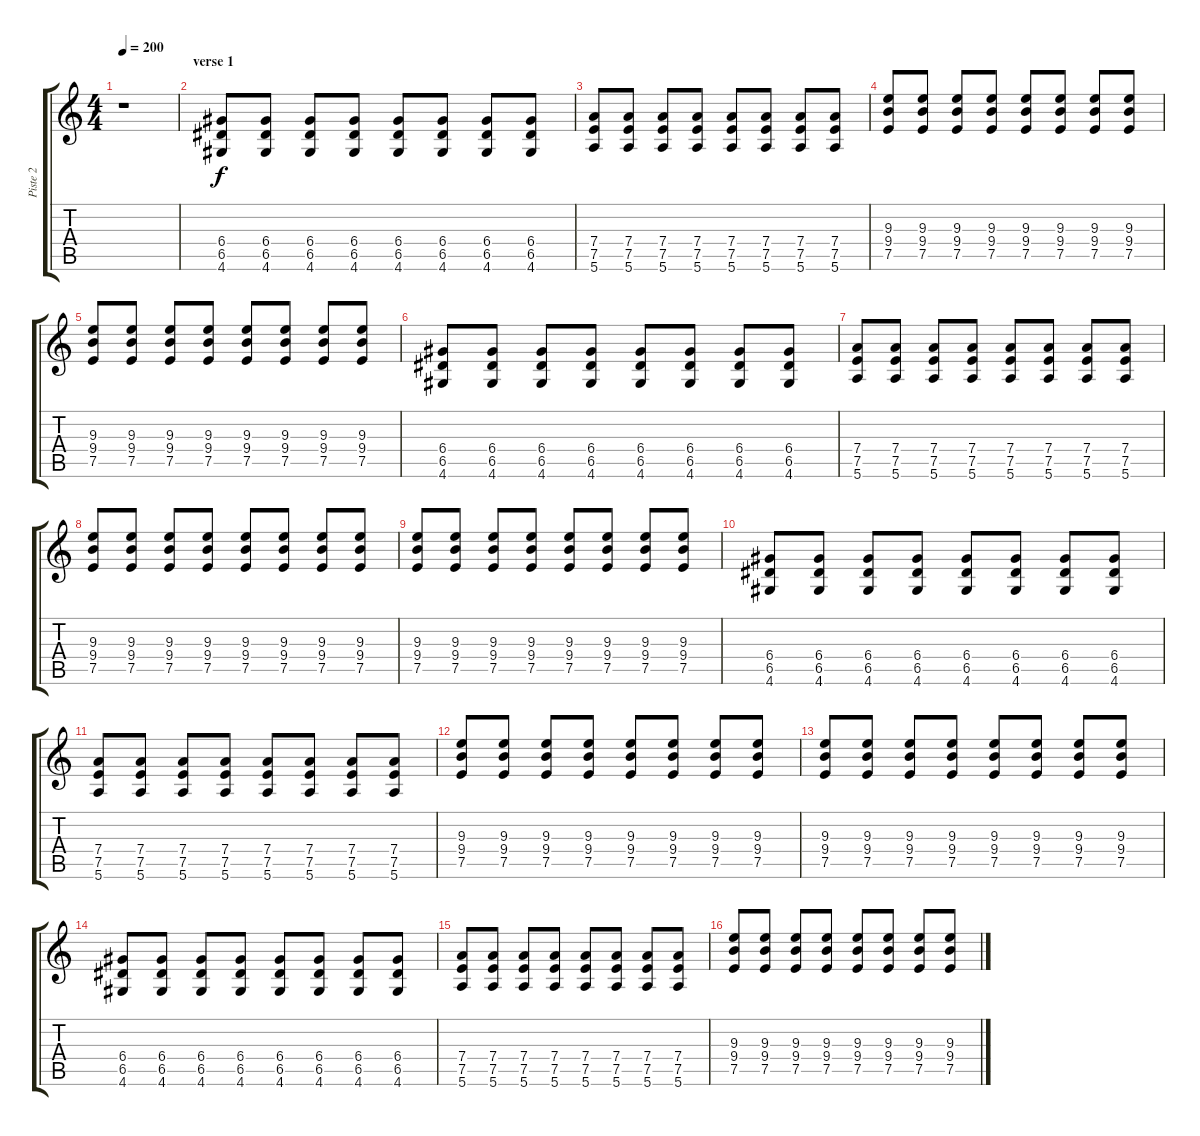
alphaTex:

\track ("Piste 2" "Piste 2") {instrument overdrivenguitar}
\staff {score tabs}
\tuning (E4 B3 G3 D3 A2 E2) {hide}
\ts (4 4)
\tempo 200
\clef g2
\ks c
r.1{dy f instrument overdrivenguitar} |
\section ("" "verse 1")
(6.4 6.5 4.6).8 (6.4 6.5 4.6).8 (6.4 6.5 4.6).8 (6.4 6.5 4.6).8 (6.4 6.5 4.6).8 (6.4 6.5 4.6).8 (6.4 6.5 4.6).8 (6.4 6.5 4.6).8 |
(7.4 7.5 5.6).8 (7.4 7.5 5.6).8 (7.4 7.5 5.6).8 (7.4 7.5 5.6).8 (7.4 7.5 5.6).8 (7.4 7.5 5.6).8 (7.4 7.5 5.6).8 (7.4 7.5 5.6).8 |
(9.3 9.4 7.5).8 (9.3 9.4 7.5).8 (9.3 9.4 7.5).8 (9.3 9.4 7.5).8 (9.3 9.4 7.5).8 (9.3 9.4 7.5).8 (9.3 9.4 7.5).8 (9.3 9.4 7.5).8 |
(9.3 9.4 7.5).8 (9.3 9.4 7.5).8 (9.3 9.4 7.5).8 (9.3 9.4 7.5).8 (9.3 9.4 7.5).8 (9.3 9.4 7.5).8 (9.3 9.4 7.5).8 (9.3 9.4 7.5).8 |
(6.4 6.5 4.6).8 (6.4 6.5 4.6).8 (6.4 6.5 4.6).8 (6.4 6.5 4.6).8 (6.4 6.5 4.6).8 (6.4 6.5 4.6).8 (6.4 6.5 4.6).8 (6.4 6.5 4.6).8 |
(7.4 7.5 5.6).8 (7.4 7.5 5.6).8 (7.4 7.5 5.6).8 (7.4 7.5 5.6).8 (7.4 7.5 5.6).8 (7.4 7.5 5.6).8 (7.4 7.5 5.6).8 (7.4 7.5 5.6).8 |
(9.3 9.4 7.5).8 (9.3 9.4 7.5).8 (9.3 9.4 7.5).8 (9.3 9.4 7.5).8 (9.3 9.4 7.5).8 (9.3 9.4 7.5).8 (9.3 9.4 7.5).8 (9.3 9.4 7.5).8 |
(9.3 9.4 7.5).8 (9.3 9.4 7.5).8 (9.3 9.4 7.5).8 (9.3 9.4 7.5).8 (9.3 9.4 7.5).8 (9.3 9.4 7.5).8 (9.3 9.4 7.5).8 (9.3 9.4 7.5).8 |
(6.4 6.5 4.6).8 (6.4 6.5 4.6).8 (6.4 6.5 4.6).8 (6.4 6.5 4.6).8 (6.4 6.5 4.6).8 (6.4 6.5 4.6).8 (6.4 6.5 4.6).8 (6.4 6.5 4.6).8 |
(7.4 7.5 5.6).8 (7.4 7.5 5.6).8 (7.4 7.5 5.6).8 (7.4 7.5 5.6).8 (7.4 7.5 5.6).8 (7.4 7.5 5.6).8 (7.4 7.5 5.6).8 (7.4 7.5 5.6).8 |
(9.3 9.4 7.5).8 (9.3 9.4 7.5).8 (9.3 9.4 7.5).8 (9.3 9.4 7.5).8 (9.3 9.4 7.5).8 (9.3 9.4 7.5).8 (9.3 9.4 7.5).8 (9.3 9.4 7.5).8 |
(9.3 9.4 7.5).8 (9.3 9.4 7.5).8 (9.3 9.4 7.5).8 (9.3 9.4 7.5).8 (9.3 9.4 7.5).8 (9.3 9.4 7.5).8 (9.3 9.4 7.5).8 (9.3 9.4 7.5).8 |
(6.4 6.5 4.6).8 (6.4 6.5 4.6).8 (6.4 6.5 4.6).8 (6.4 6.5 4.6).8 (6.4 6.5 4.6).8 (6.4 6.5 4.6).8 (6.4 6.5 4.6).8 (6.4 6.5 4.6).8 |
(7.4 7.5 5.6).8 (7.4 7.5 5.6).8 (7.4 7.5 5.6).8 (7.4 7.5 5.6).8 (7.4 7.5 5.6).8 (7.4 7.5 5.6).8 (7.4 7.5 5.6).8 (7.4 7.5 5.6).8 |
(9.3 9.4 7.5).8 (9.3 9.4 7.5).8 (9.3 9.4 7.5).8 (9.3 9.4 7.5).8 (9.3 9.4 7.5).8 (9.3 9.4 7.5).8 (9.3 9.4 7.5).8 (9.3 9.4 7.5).8
